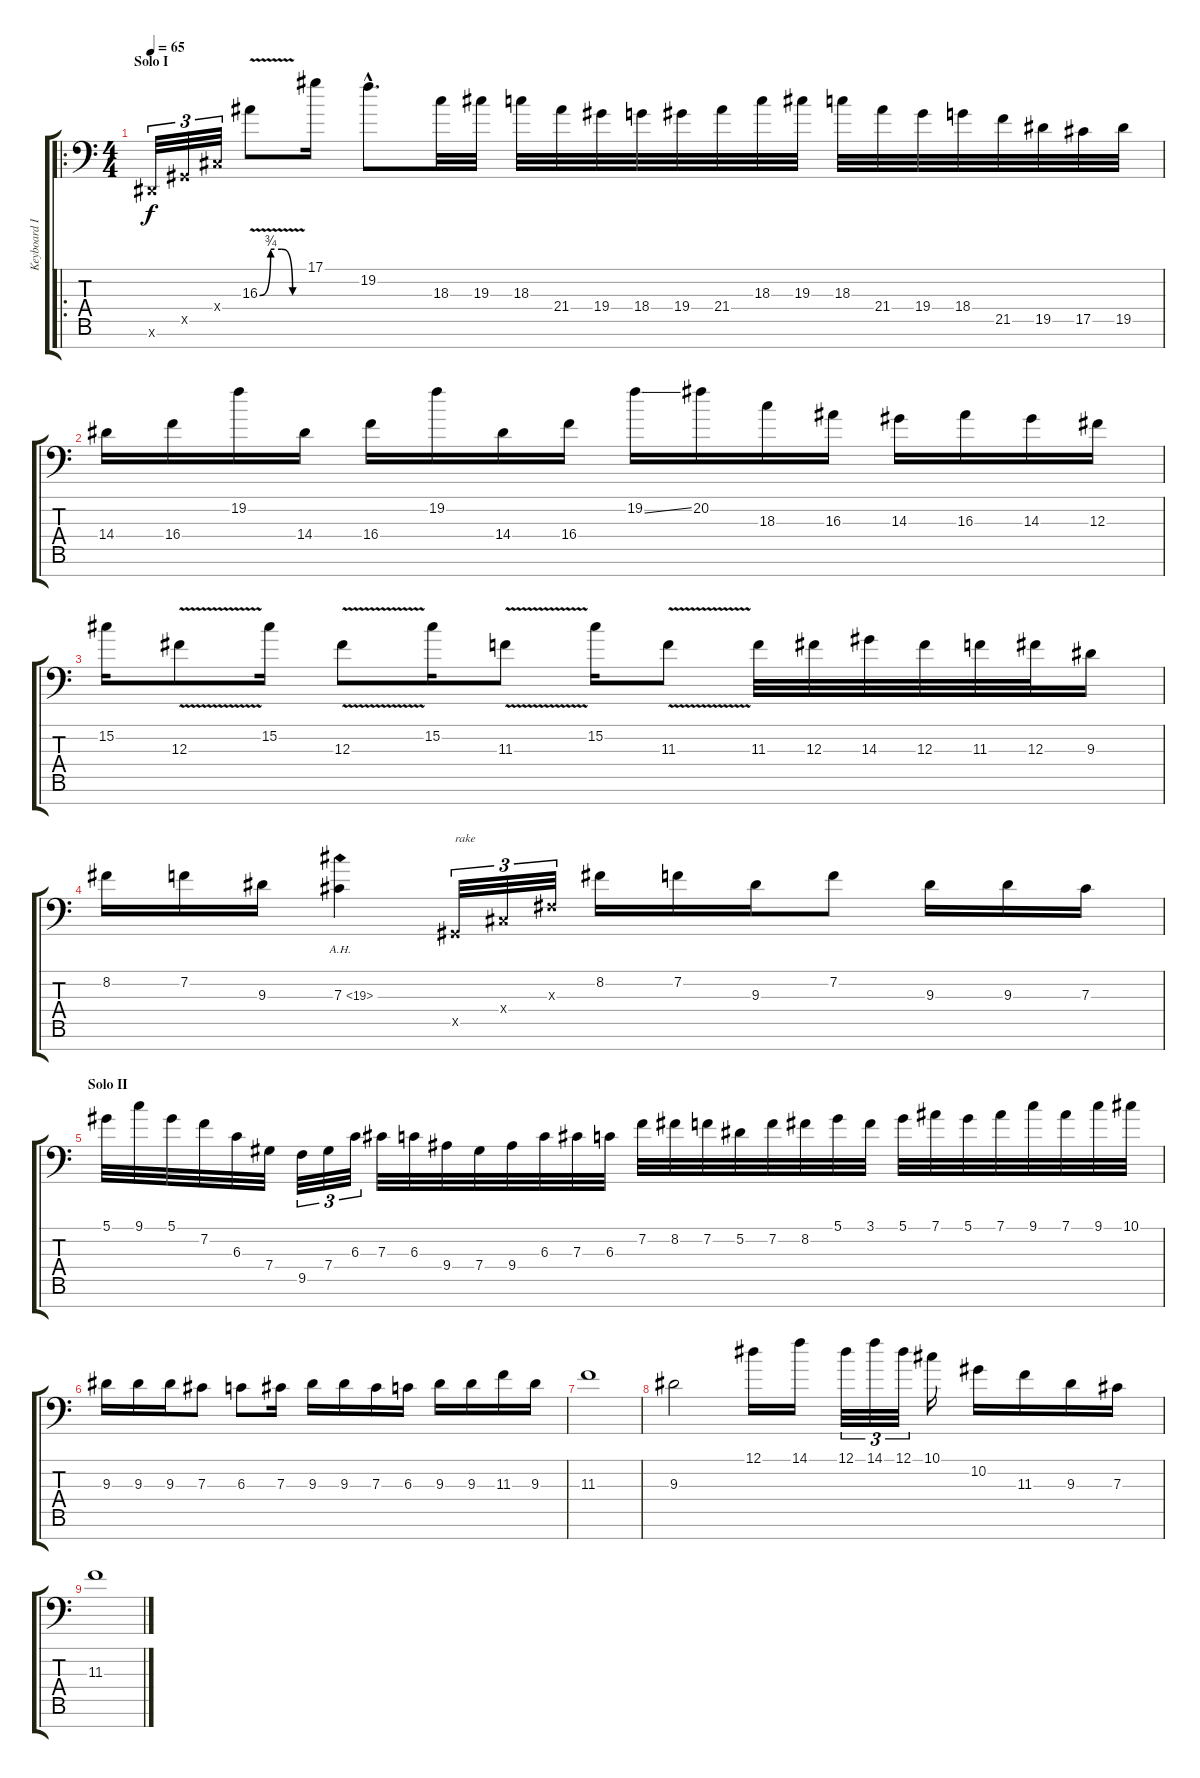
\track ("Keyboard II" "Keyboard I") {instrument seashore}
\staff {score tabs}
\tuning (Eb4 Bb3 Gb3 Db3 Ab2 Eb2 Bb1) {hide}
\ro
\ts (4 4)
\section ("" "Solo I")
\tempo 65
\clef f4
\ks c
0.6{x}.32{tu (3 2) dy f volume 16 balance 4 instrument distortionguitar} 0.5{x}.32{tu (3 2)} 0.4{x}.32{tu (3 2)} 16.3{be (custom 0 0 15 3 30 3 45 0 60 0) v}.8 17.1.16 19.2{hac}.8{d} 18.3.32 19.3.32 18.3.32 21.4.32 19.4.32 18.4.32 19.4.32 21.4.32 18.3.32 19.3.32 18.3.32 21.4.32 19.4.32 18.4.32 21.5.32 19.5.32 17.5.32 19.5.32 |
14.4.16 16.4.16 19.2.16 14.4.16 16.4.16 19.2.16 14.4.16 16.4.16 19.2{ss}.16 20.2.16 18.3.16 16.3.16 14.3.16 16.3.16 14.3.16 12.3.16 |
15.2.16 12.3{v}.8 15.2.16 12.3{v}.8 15.2.16 11.3{v}.8 15.2.16 11.3{v}.8 11.3.32 12.3.32 14.3.32 12.3.32 11.3.32 12.3.32 9.3.16 |
8.2.16 7.2.16 9.3.16 7.3{ah 12}.4 0.5{x}.32{tu (3 2) txt "rake"} 0.4{x}.32{tu (3 2)} 0.3{x}.32{tu (3 2)} 8.2.16 7.2.16 9.3.16 7.2.8 9.3.16 9.3.16 7.3.16 |
\section ("" "Solo II")
5.1.32 9.1.32 5.1.32 7.2.32 6.3.32 7.4.32 9.5.32{tu (3 2)} 7.4.32{tu (3 2)} 6.3.32{tu (3 2)} 7.3.32 6.3.32 9.4.32 7.4.32 9.4.32 6.3.32 7.3.32 6.3.32 7.2.32 8.2.32 7.2.32 5.2.32 7.2.32 8.2.32 5.1.32 3.1.32 5.1.32 7.1.32 5.1.32 7.1.32 9.1.32 7.1.32 9.1.32 10.1.32 |
9.3.16 9.3.16 9.3.16 7.3.8 6.3.8 7.3.16 9.3.16 9.3.16 7.3.16 6.3.16 9.3.16 9.3.16 11.3.16 9.3.16 |
11.3.1 |
9.3.2 12.1.16 14.1.16 12.1.32{tu (3 2)} 14.1.32{tu (3 2)} 12.1.32{tu (3 2)} 10.1.16 10.2.16 11.3.16 9.3.16 7.3.16 |
11.3.1
